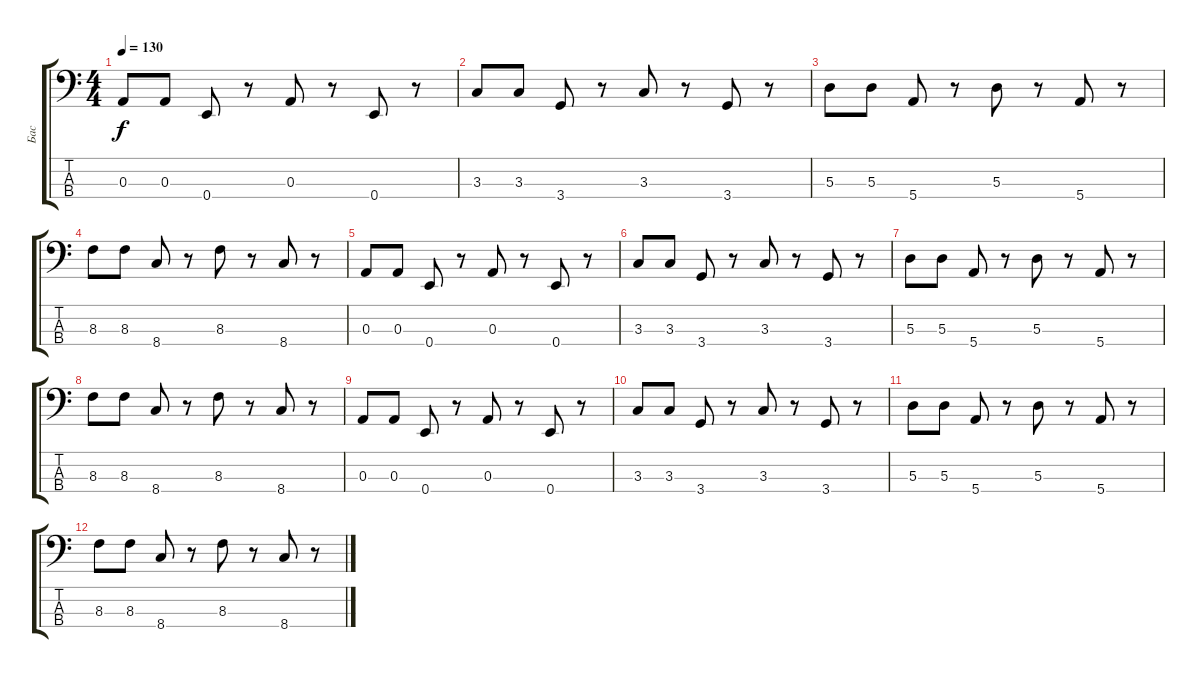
\track ("Бас" "Бас") {instrument electricbasspick}
\staff {score tabs}
\tuning (G2 D2 A1 E1) {hide}
\ts (4 4)
\tempo 130
\clef f4
\ks c
0.3.8{dy f} 0.3.8 0.4.8 r.8 0.3.8 r.8 0.4.8 r.8 |
3.3.8 3.3.8 3.4.8 r.8 3.3.8 r.8 3.4.8 r.8 |
5.3.8 5.3.8 5.4.8 r.8 5.3.8 r.8 5.4.8 r.8 |
8.3.8 8.3.8 8.4.8 r.8 8.3.8 r.8 8.4.8 r.8 |
0.3.8 0.3.8 0.4.8 r.8 0.3.8 r.8 0.4.8 r.8 |
3.3.8 3.3.8 3.4.8 r.8 3.3.8 r.8 3.4.8 r.8 |
5.3.8 5.3.8 5.4.8 r.8 5.3.8 r.8 5.4.8 r.8 |
8.3.8 8.3.8 8.4.8 r.8 8.3.8 r.8 8.4.8 r.8 |
0.3.8 0.3.8 0.4.8 r.8 0.3.8 r.8 0.4.8 r.8 |
3.3.8 3.3.8 3.4.8 r.8 3.3.8 r.8 3.4.8 r.8 |
5.3.8 5.3.8 5.4.8 r.8 5.3.8 r.8 5.4.8 r.8 |
8.3.8 8.3.8 8.4.8 r.8 8.3.8 r.8 8.4.8 r.8
